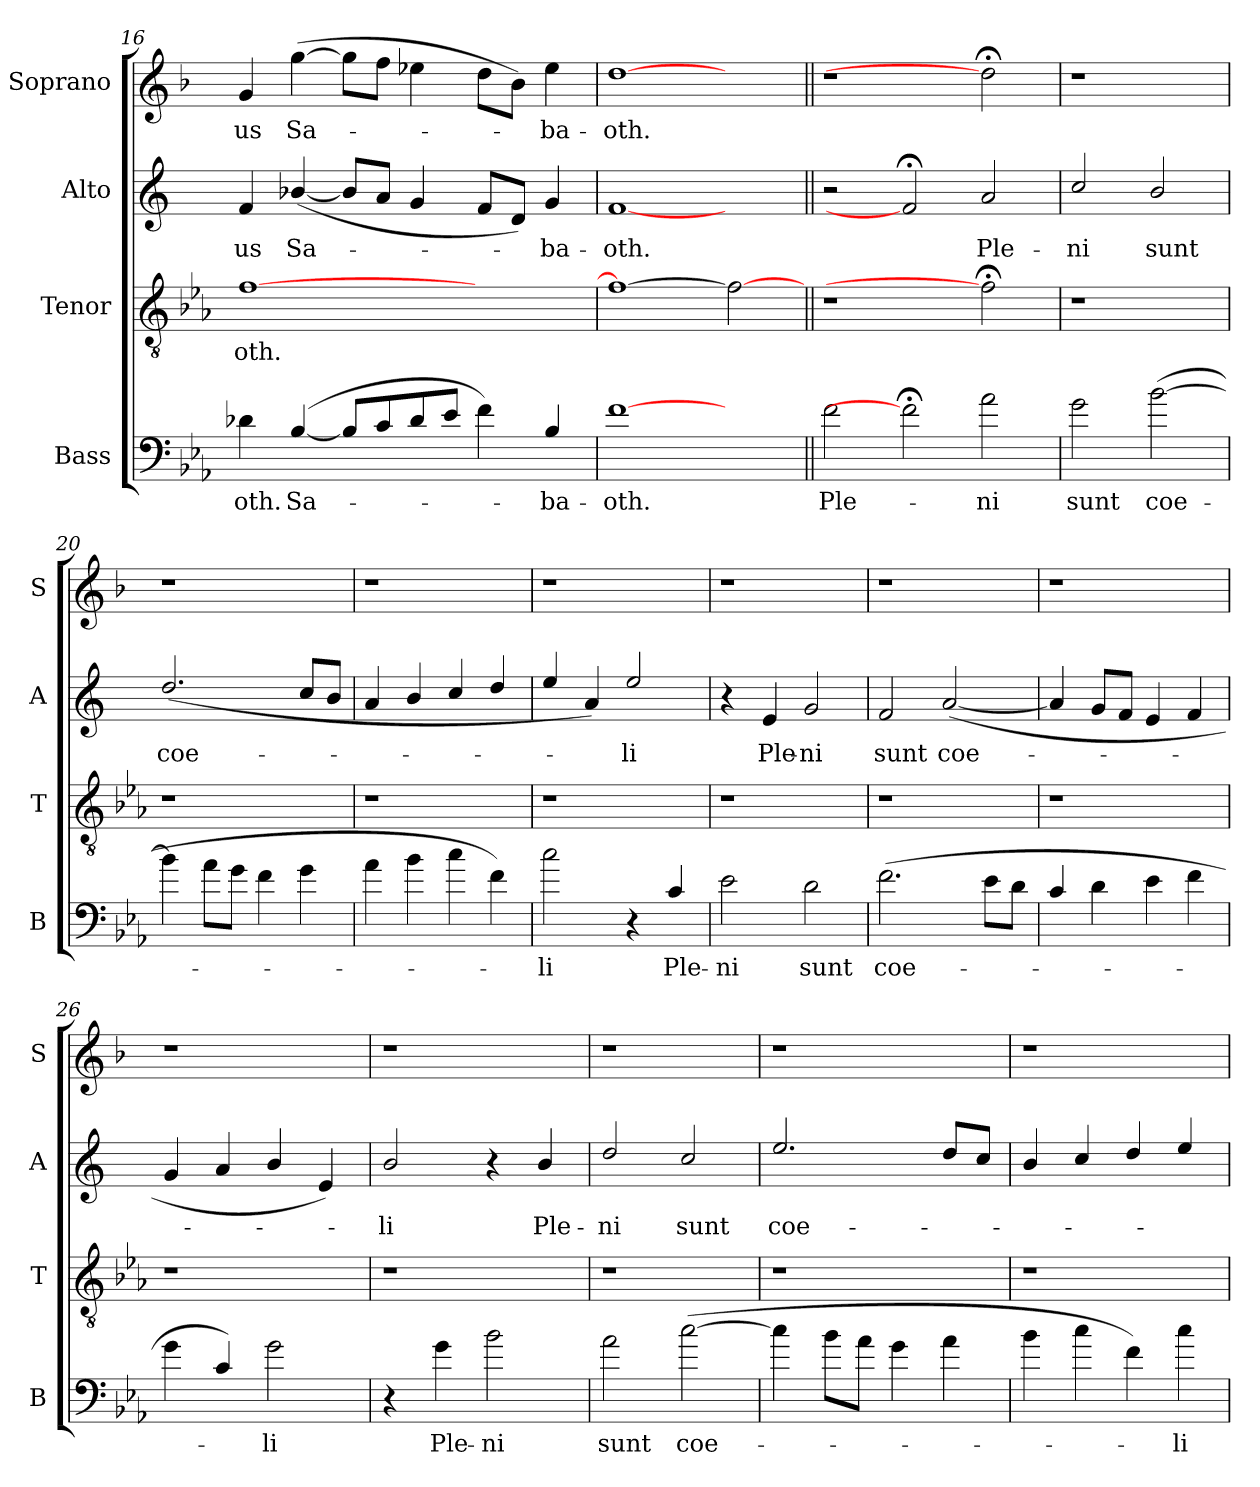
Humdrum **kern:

**kern	**text	**kern	**text	**kern	**text	**kern	**text
*part4	*part4	*part3	*part3	*part2	*part2	*part1	*part1
*staff4	*staff4	*staff3	*staff3	*staff2	*staff2	*staff1	*staff1
*I"Bass	*	*I"Tenor	*	*I"Alto	*	*I"Soprano	*
*I'B	*	*I'T	*	*I'A	*	*I'S	*
!!LO:PB:g=z
*clefF4	*	*clefGv2	*	*clefG2	*	*clefG2	*
*ITrd12c21	*	*ITrd8c14	*	*ITrd5c9	*	*ITrd1c2	*
*k[b-e-a-]	*	*k[b-e-a-]	*	*k[b-e-a-]	*	*k[b-e-a-]	*
*c:	*	*c:	*	*c:	*	*c:	*
=16	=16	=16	=16	=16	=16	=16	=16
!	!LO:LY:b	!	!LO:LY:b	!	!LO:LY:b	!	!LO:LY:b
4D-X\	-oth.	[1F	-oth.	4A-/	-us	4f/	-us
!	!LO:LY:b	!	!	!	!LO:LY:b	!	!LO:LY:b
(>[4BB-/	Sa-	.	.	(<[4d-X/	Sa-	(>[4ff\	Sa-
8BB-/L]	.	.	.	8d-/L]	.	8ff\L]	.
8C/	.	.	.	8c/J	.	8ee-\J	.
8D-/	.	.	.	4B-/	.	4dd-X\	.
8E-/J	.	.	.	.	.	.	.
4F\)	.	2ryy	.	8A-/L	.	8cc\L	.
.	.	.	.	8F/J)	.	8a-\J)	.
!	!LO:LY:b	!	!	!	!LO:LY:b	!	!LO:LY:b
4BB-/	-ba-	.	.	4B-/	-ba-	4dd-\	-ba-
=17	=17	=17	=17	=17	=17	=17	=17
!	!LO:LY:b	!	!	!	!LO:LY:b	!	!LO:LY:b
[1F	-oth.	1F_	.	[1A-	-oth.	[1cc	-oth.
2ryy	.	2F_	.	2ryy	.	2ryy	.
=18||	=18||	=18||	=18||	=18||	=18||	=18||	=18||
*	*	*	*	*	*	*MM104	*
!	!LO:LY:b	!	!	!	!	!	!
2F\	Ple-	1r	.	2r	.	1r	.
2F;<]	.	.	.	2A-;<]	.	.	.
!	!LO:LY:b	!	!	!	!LO:LY:b	!	!
2A-\	-ni	2F;<]	.	2c/	Ple-	2cc;<]	.
=19	=19	=19	=19	=19	=19	=19	=19
!	!LO:LY:b	!	!	!	!LO:LY:b	!	!
2G\	sunt	1r	.	2e-/	-ni	1r	.
!	!LO:LY:b	!	!	!	!LO:LY:b	!	!
(>[2B-\	coe-	.	.	2d/	sunt	.	.
=20	=20	=20	=20	=20	=20	=20	=20
!	!	!	!	!	!LO:LY:b	!	!
4B-\]	.	1r	.	(<2.f/	coe-	1r	.
8A-\L	.	.	.	.	.	.	.
8G\J	.	.	.	.	.	.	.
4F\	.	.	.	.	.	.	.
4G\	.	.	.	8e-/L	.	.	.
.	.	.	.	8d/J	.	.	.
=21	=21	=21	=21	=21	=21	=21	=21
4A-\	.	1r	.	4c/	.	1r	.
4B-\	.	.	.	4d/	.	.	.
4c\	.	.	.	4e-/	.	.	.
4F\)	.	.	.	4f/	.	.	.
=22	=22	=22	=22	=22	=22	=22	=22
!	!LO:LY:b	!	!	!	!	!	!
2c\	-li	1r	.	4g/	.	1r	.
.	.	.	.	4c/)	.	.	.
!	!	!	!	!	!LO:LY:b	!	!
4r	.	.	.	2g/	-li	.	.
!	!LO:LY:b	!	!	!	!	!	!
4C/	Ple-	.	.	.	.	.	.
=23	=23	=23	=23	=23	=23	=23	=23
!	!LO:LY:b	!	!	!	!	!	!
2E-\	-ni	1r	.	4r	.	1r	.
!	!	!	!	!	!LO:LY:b	!	!
.	.	.	.	4G/	Ple-	.	.
!	!LO:LY:b	!	!	!	!LO:LY:b	!	!
2D\	sunt	.	.	2B-/	-ni	.	.
=24	=24	=24	=24	=24	=24	=24	=24
!	!LO:LY:b	!	!	!	!LO:LY:b	!	!
(>2.F\	coe-	1r	.	2A-/	sunt	1r	.
!	!	!	!	!	!LO:LY:b	!	!
.	.	.	.	([2c/	coe-	.	.
8E-\L	.	.	.	.	.	.	.
8D\J	.	.	.	.	.	.	.
!!LO:LB:g=z
=25	=25	=25	=25	=25	=25	=25	=25
4C/	.	1r	.	4c/]	.	1r	.
4D\	.	.	.	8B-/L	.	.	.
.	.	.	.	8A-/J	.	.	.
4E-\	.	.	.	4G/	.	.	.
4F\	.	.	.	4A-/	.	.	.
=26	=26	=26	=26	=26	=26	=26	=26
4G\	.	1r	.	4B-/	.	1r	.
4C/)	.	.	.	4c/	.	.	.
!	!LO:LY:b	!	!	!	!	!	!
2G\	-li	.	.	4d/	.	.	.
.	.	.	.	4G/)	.	.	.
=27	=27	=27	=27	=27	=27	=27	=27
!	!	!	!	!	!LO:LY:b	!	!
4r	.	1r	.	2d/	-li	1r	.
!	!LO:LY:b	!	!	!	!	!	!
4G\	Ple-	.	.	.	.	.	.
!	!LO:LY:b	!	!	!	!	!	!
2B-\	-ni	.	.	4r	.	.	.
!	!	!	!	!	!LO:LY:b	!	!
.	.	.	.	4d/	Ple-	.	.
=28	=28	=28	=28	=28	=28	=28	=28
!	!LO:LY:b	!	!	!	!LO:LY:b	!	!
2A-\	sunt	1r	.	2f/	-ni	1r	.
!	!LO:LY:b	!	!	!	!LO:LY:b	!	!
(>[2c\	coe-	.	.	2e-/	sunt	.	.
=29	=29	=29	=29	=29	=29	=29	=29
!	!	!	!	!	!LO:LY:b	!	!
4c\]	.	1r	.	2.g/	coe-	1r	.
8B-\L	.	.	.	.	.	.	.
8A-\J	.	.	.	.	.	.	.
4G\	.	.	.	.	.	.	.
4A-\	.	.	.	8f/L	.	.	.
.	.	.	.	8e-/J	.	.	.
=30	=30	=30	=30	=30	=30	=30	=30
4B-\	.	1r	.	4d/	.	1r	.
4c\	.	.	.	4e-/	.	.	.
4F\)	.	.	.	4f/	.	.	.
!	!LO:LY:b	!	!	!	!	!	!
4c\	-li	.	.	4g/	.	.	.
=	=	=	=	=	=	=	=
*-	*-	*-	*-	*-	*-	*-	*-
